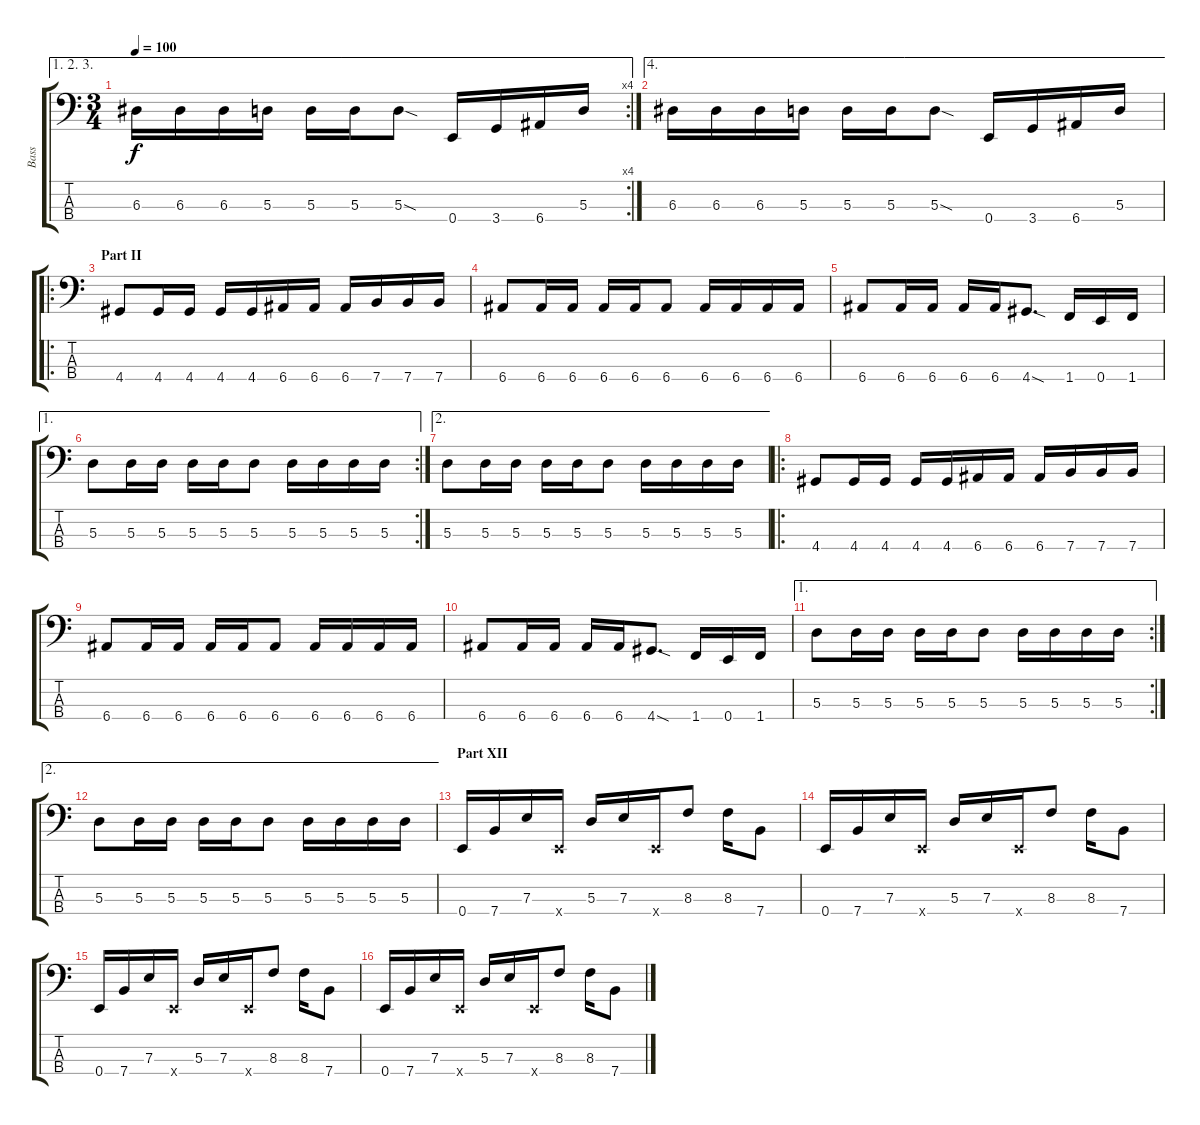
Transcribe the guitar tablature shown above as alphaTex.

\track ("Bass" "Bass") {instrument electricbassfinger}
\staff {score tabs}
\tuning (G2 D2 A1 E1) {hide}
\ae (1 2 3)
\rc 4
\ts (3 4)
\tempo 100
\clef f4
\ks c
6.3.16{dy f} 6.3.16 6.3.16 5.3.16 5.3.16 5.3.16 5.3{sod}.8 0.4.16 3.4.16 6.4.16 5.3.16 |
\ae 4
6.3.16 6.3.16 6.3.16 5.3.16 5.3.16 5.3.16 5.3{sod}.8 0.4.16 3.4.16 6.4.16 5.3.16 |
\ro
\section ("" "Part II")
4.4.8 4.4.16 4.4.16 4.4.16 4.4.16 6.4.16 6.4.16 6.4.16 7.4.16 7.4.16 7.4.16 |
6.4.8 6.4.16 6.4.16 6.4.16 6.4.16 6.4.8 6.4.16 6.4.16 6.4.16 6.4.16 |
6.4.8 6.4.16 6.4.16 6.4.16 6.4.16 4.4{sod}.8{d} 1.4.16 0.4.16 1.4.16 |
\ae 1
\rc 2
5.3.8 5.3.16 5.3.16 5.3.16 5.3.16 5.3.8 5.3.16 5.3.16 5.3.16 5.3.16 |
\ae 2
5.3.8 5.3.16 5.3.16 5.3.16 5.3.16 5.3.8 5.3.16 5.3.16 5.3.16 5.3.16 |
\ro
4.4.8 4.4.16 4.4.16 4.4.16 4.4.16 6.4.16 6.4.16 6.4.16 7.4.16 7.4.16 7.4.16 |
6.4.8 6.4.16 6.4.16 6.4.16 6.4.16 6.4.8 6.4.16 6.4.16 6.4.16 6.4.16 |
6.4.8 6.4.16 6.4.16 6.4.16 6.4.16 4.4{sod}.8{d} 1.4.16 0.4.16 1.4.16 |
\ae 1
\rc 2
5.3.8 5.3.16 5.3.16 5.3.16 5.3.16 5.3.8 5.3.16 5.3.16 5.3.16 5.3.16 |
\ae 2
5.3.8 5.3.16 5.3.16 5.3.16 5.3.16 5.3.8 5.3.16 5.3.16 5.3.16 5.3.16 |
\section ("" "Part XII")
0.4.16 7.4.16 7.3.16 0.4{x}.16 5.3.16 7.3.16 0.4{x}.16 8.3.8 8.3.16 7.4.8 |
0.4.16 7.4.16 7.3.16 0.4{x}.16 5.3.16 7.3.16 0.4{x}.16 8.3.8 8.3.16 7.4.8 |
0.4.16 7.4.16 7.3.16 0.4{x}.16 5.3.16 7.3.16 0.4{x}.16 8.3.8 8.3.16 7.4.8 |
0.4.16 7.4.16 7.3.16 0.4{x}.16 5.3.16 7.3.16 0.4{x}.16 8.3.8 8.3.16 7.4.8
